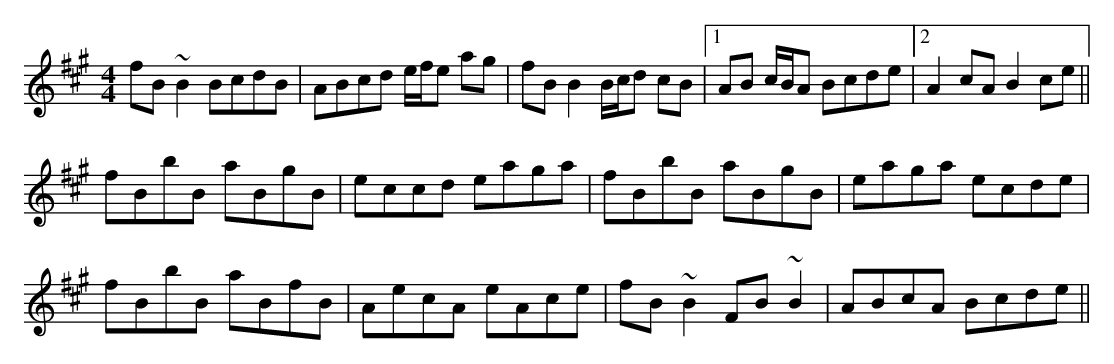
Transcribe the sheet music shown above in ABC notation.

X:1
M:4/4
K:Bdor
fB ~B2 BcdB|ABcd e/f/e ag|fB B2 B/c/d cB|1 AB c/B/A Bcde|2 A2 cA B2 ce||
fBbB aBgB|eccd eaga|fBbB aBgB|eaga ecde|
fBbB aBfB|AecA eAce|fB ~B2 FB ~B2|ABcA Bcde||
